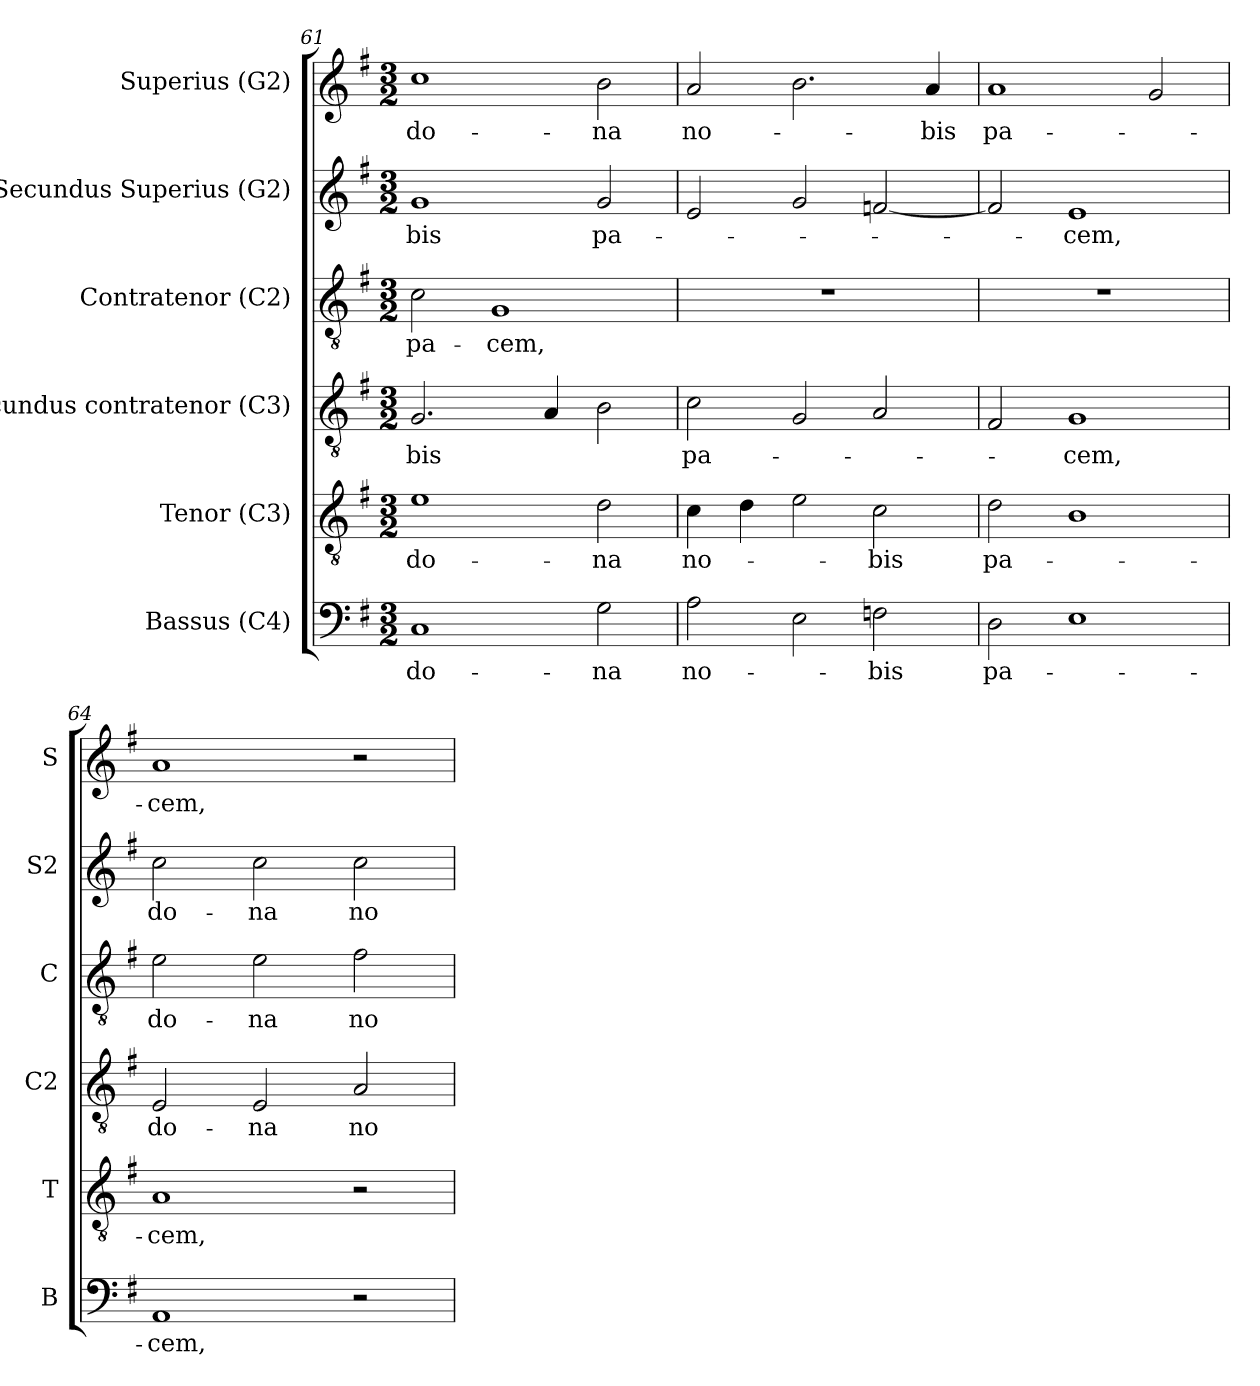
**kern	**text	**kern	**text	**kern	**text	**kern	**text	**kern	**text	**kern	**text
*part6	*part6	*part5	*part5	*part4	*part4	*part3	*part3	*part2	*part2	*part1	*part1
*staff6	*staff6	*staff5	*staff5	*staff4	*staff4	*staff3	*staff3	*staff2	*staff2	*staff1	*staff1
*I"Bassus (C4)	*	*I"Tenor (C3)	*	*I"Secundus contratenor (C3)	*	*I"Contratenor (C2)	*	*I"Secundus Superius (G2)	*	*I"Superius (G2)	*
*I'B	*	*I'T	*	*I'C2	*	*I'C	*	*I'S2	*	*I'S	*
*clefF4	*	*clefGv2	*	*clefGv2	*	*clefGv2	*	*clefG2	*	*clefG2	*
*	*	*	*	*ITrd7c12	*	*	*	*	*	*	*
*k[f#]	*	*k[f#]	*	*k[f#]	*	*k[f#]	*	*k[f#]	*	*k[f#]	*
*G:	*	*G:	*	*G:	*	*G:	*	*G:	*	*G:	*
*M3/2	*	*M3/2	*	*M3/2	*	*M3/2	*	*M3/2	*	*M3/2	*
=61	=61	=61	=61	=61	=61	=61	=61	=61	=61	=61	=61
!	!LO:LY:b:color=#000000	!	!	!	!	!	!	!	!	!	!
!	!	!	!LO:LY:b:color=#000000	!	!	!	!	!	!	!	!
!	!	!	!	!	!LO:LY:b:color=#000000	!	!	!	!	!	!
!	!	!	!	!	!	!	!LO:LY:b:color=#000000	!	!	!	!
!	!	!	!	!	!	!	!	!	!LO:LY:b:color=#000000	!	!
!	!	!	!	!	!	!	!	!	!	!	!LO:LY:b:color=#000000
1Ci	do-	1ei	do-	2.GGi/	-bis	2ci\	pa-	1gi	-bis	1cci	do-
!	!	!	!	!	!	!	!LO:LY:b:color=#000000	!	!	!	!
.	.	.	.	.	.	1Gi	-cem,	.	.	.	.
.	.	.	.	4AAi/	.	.	.	.	.	.	.
!	!LO:LY:b:color=#000000	!	!	!	!	!	!	!	!	!	!
!	!	!	!LO:LY:b:color=#000000	!	!	!	!	!	!	!	!
!	!	!	!	!	!	!	!	!	!LO:LY:b:color=#000000	!	!
!	!	!	!	!	!	!	!	!	!	!	!LO:LY:b:color=#000000
2Gi\	-na	2di\	-na	2BBi\	.	.	.	2gi/	pa-	2bi\	-na
=62	=62	=62	=62	=62	=62	=62	=62	=62	=62	=62	=62
!	!LO:LY:b:color=#000000	!	!	!	!	!	!	!	!	!	!
!	!	!	!LO:LY:b:color=#000000	!	!	!	!	!	!	!	!
!	!	!	!	!	!LO:LY:b:color=#000000	!LO:N:vis=1	!	!	!	!	!
!	!	!	!	!	!	!	!	!	!	!	!LO:LY:b:color=#000000
2Ai\	no-	4ci\	no-	2Ci\	pa-	1.r	.	2ei/	.	2ai/	no-
.	.	4di\	.	.	.	.	.	.	.	.	.
2Ei\	.	2ei\	.	2GGi/	.	.	.	2gi/	.	2.bi\	.
!	!LO:LY:b:color=#000000	!	!	!	!	!	!	!	!	!	!
!	!	!	!LO:LY:b:color=#000000	!	!	!	!	!	!	!	!
2Fni\	-bis	2ci\	-bis	2AAi/	.	.	.	[2fni/	.	.	.
!	!	!	!	!	!	!	!	!	!	!	!LO:LY:b:color=#000000
.	.	.	.	.	.	.	.	.	.	4ai/	-bis
=63	=63	=63	=63	=63	=63	=63	=63	=63	=63	=63	=63
!	!LO:LY:b:color=#000000	!	!	!	!	!	!	!	!	!	!
!	!	!	!LO:LY:b:color=#000000	!	!	!LO:N:vis=1	!	!	!	!	!
!	!	!	!	!	!	!	!	!	!	!	!LO:LY:b:color=#000000
2Di\	pa-	2di\	pa-	2FF#i/	.	1.r	.	2fi/]	.	1ai	pa-
!	!	!	!	!	!LO:LY:b:color=#000000	!	!	!	!	!	!
!	!	!	!	!	!	!	!	!	!LO:LY:b:color=#000000	!	!
1Ei	.	1Bi	.	1GGi	-cem,	.	.	1ei	-cem,	.	.
.	.	.	.	.	.	.	.	.	.	2gi/	.
=64	=64	=64	=64	=64	=64	=64	=64	=64	=64	=64	=64
!	!LO:LY:b:color=#000000	!	!	!	!	!	!	!	!	!	!
!	!	!	!LO:LY:b:color=#000000	!	!	!	!	!	!	!	!
!	!	!	!	!	!LO:LY:b:color=#000000	!	!	!	!	!	!
!	!	!	!	!	!	!	!LO:LY:b:color=#000000	!	!	!	!
!	!	!	!	!	!	!	!	!	!LO:LY:b:color=#000000	!	!
!	!	!	!	!	!	!	!	!	!	!	!LO:LY:b:color=#000000
1AAi	-cem,	1Ai	-cem,	2EEi/	do-	2ei\	do-	2cci\	do-	1ai	-cem,
!	!	!	!	!	!LO:LY:b:color=#000000	!	!	!	!	!	!
!	!	!	!	!	!	!	!LO:LY:b:color=#000000	!	!	!	!
!	!	!	!	!	!	!	!	!	!LO:LY:b:color=#000000	!	!
.	.	.	.	2EEi/	-na	2ei\	-na	2cci\	-na	.	.
!	!	!	!	!	!LO:LY:b:color=#000000	!	!	!	!	!	!
!	!	!	!	!	!	!	!LO:LY:b:color=#000000	!	!	!	!
!	!	!	!	!	!	!	!	!	!LO:LY:b:color=#000000	!	!
2r	.	2r	.	2AAi/	no-	2f#i\	no-	2cci\	no-	2r	.
=	=	=	=	=	=	=	=	=	=	=	=
*-	*-	*-	*-	*-	*-	*-	*-	*-	*-	*-	*-
